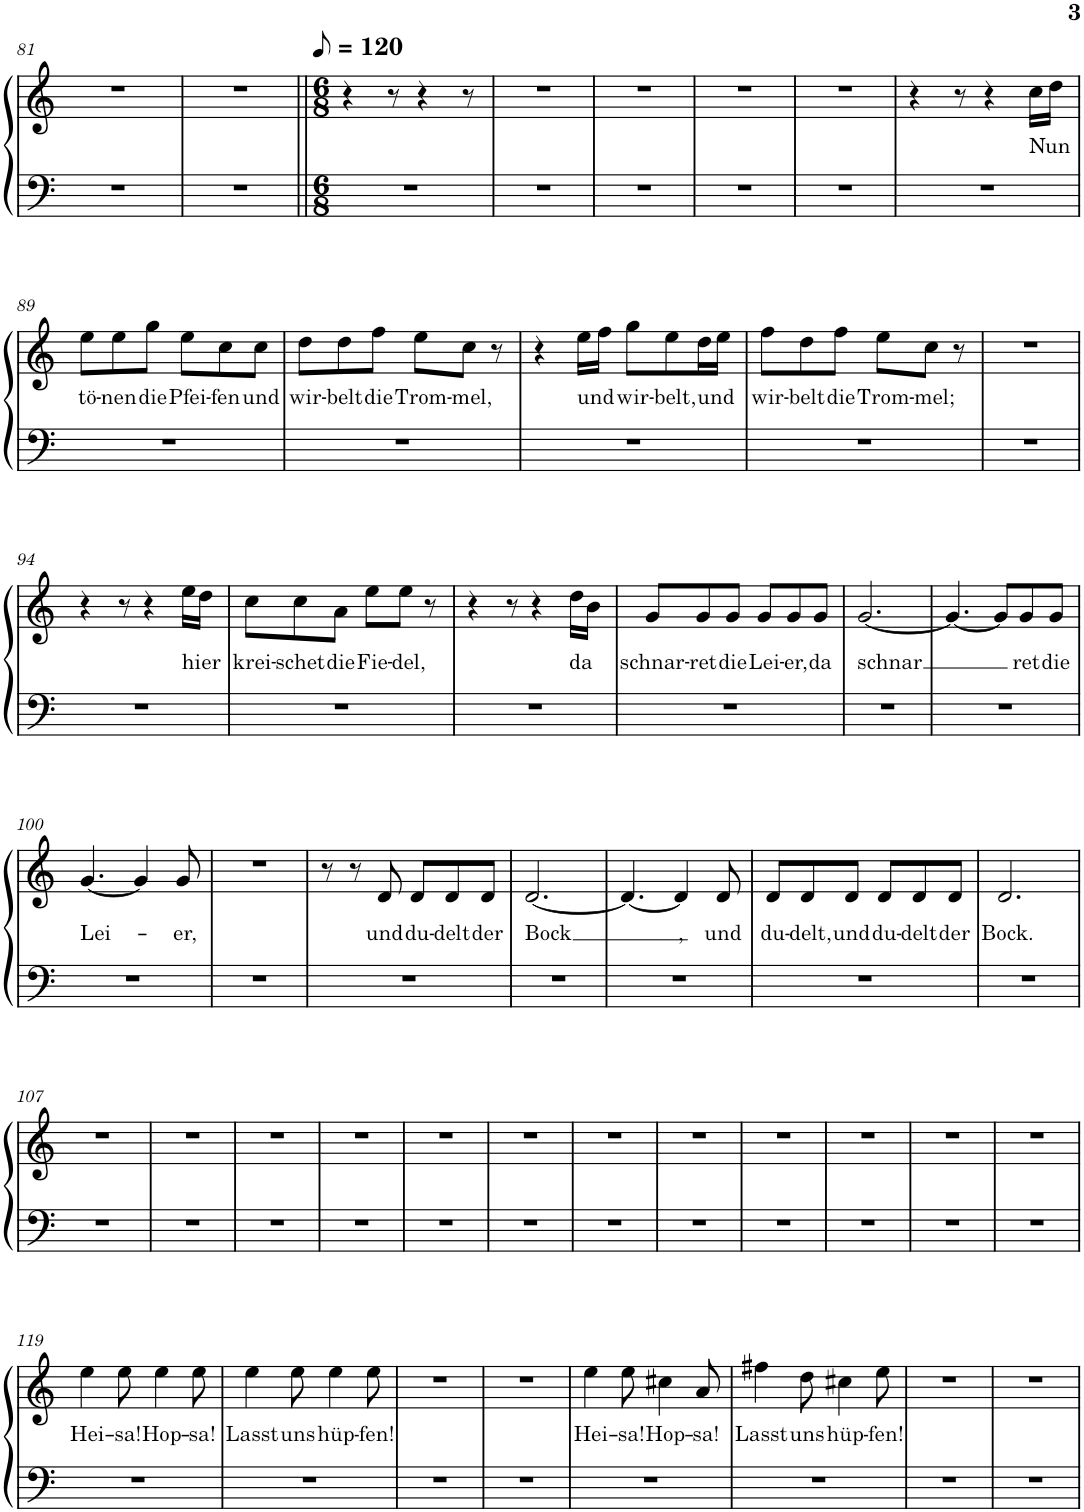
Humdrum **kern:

**kern	**kern	**text
*part1	*part1	*part1
*staff2	*staff1	*staff1
*I"Piano	*	*
*I'Pno.	*	*
!!LO:PB:g=z
*clefF4	*clefG2	*
*k[]	*k[]	*
*M4/4	*M4/4	*
*met(c)	*met(c)	*
=81	=81	=81
1r	1r	.
=82	=82	=82
1r	1r	.
=83||	=83||	=83||
*M6/8	*M6/8	*
*	*MM60	*
2.r	4r	.
.	8r	.
.	4r	.
.	8r	.
=84	=84	=84
2.r	2.r	.
=85	=85	=85
2.r	2.r	.
=86	=86	=86
2.r	2.r	.
=87	=87	=87
2.r	2.r	.
=88	=88	=88
2.r	4r	.
.	8r	.
.	4r	.
!	!	!LO:LY:b
.	16cc\LL	Nun
.	16dd\JJ	.
!!LO:LB:g=z
=89	=89	=89
!	!	!LO:LY:b
2.r	8ee\L	tö-
!	!	!LO:LY:b
.	8ee\	-nen
!	!	!LO:LY:b
.	8gg\J	die
!	!	!LO:LY:b
.	8ee\L	Pfei-
!	!	!LO:LY:b
.	8cc\	-fen
!	!	!LO:LY:b
.	8cc\J	und
=90	=90	=90
!	!	!LO:LY:b
2.r	8dd\L	wir-
!	!	!LO:LY:b
.	8dd\	-belt
!	!	!LO:LY:b
.	8ff\J	die
!	!	!LO:LY:b
.	8ee\L	Trom-
!	!	!LO:LY:b
.	8cc\J	-mel,
.	8r	.
=91	=91	=91
2.r	4r	.
!	!	!LO:LY:b
.	16ee\LL	und
.	16ff\JJ	.
!	!	!LO:LY:b
.	8gg\L	wir-
!	!	!LO:LY:b
.	8ee\	-belt,
!	!	!LO:LY:b
.	16dd\L	und
.	16ee\JJ	.
=92	=92	=92
!	!	!LO:LY:b
2.r	8ff\L	wir-
!	!	!LO:LY:b
.	8dd\	-belt
!	!	!LO:LY:b
.	8ff\J	die
!	!	!LO:LY:b
.	8ee\L	Trom-
!	!	!LO:LY:b
.	8cc\J	-mel;
.	8r	.
=93	=93	=93
2.r	2.r	.
!!LO:LB:g=z
=94	=94	=94
2.r	4r	.
.	8r	.
.	4r	.
!	!	!LO:LY:b
.	16ee\LL	hier
.	16dd\JJ	.
=95	=95	=95
!	!	!LO:LY:b
2.r	8cc\L	krei-
!	!	!LO:LY:b
.	8cc\	-schet
!	!	!LO:LY:b
.	8a\J	die
!	!	!LO:LY:b
.	8ee\L	Fie-
!	!	!LO:LY:b
.	8ee\J	-del,
.	8r	.
=96	=96	=96
2.r	4r	.
.	8r	.
.	4r	.
!	!	!LO:LY:b
.	16dd\LL	da
.	16b\JJ	.
=97	=97	=97
!	!	!LO:LY:b
2.r	8g/L	schnar-
!	!	!LO:LY:b
.	8g/	-ret
!	!	!LO:LY:b
.	8g/J	die
!	!	!LO:LY:b
.	8g/L	Lei-
!	!	!LO:LY:b
.	8g/	-er,
!	!	!LO:LY:b
.	8g/J	da
=98	=98	=98
!	!	!LO:LY:b
2.r	[2.g/	schnar
=99	=99	=99
2.r	4.g/_	.
.	8g/L]	.
!	!	!LO:LY:b
.	8g/	ret
!	!	!LO:LY:b
.	8g/J	die
!!LO:LB:g=z
=100	=100	=100
!	!	!LO:LY:b
2.r	[4.g/	Lei-
.	4g/]	.
!	!	!LO:LY:b
.	8g/	-er,
=101	=101	=101
2.r	2.r	.
=102	=102	=102
2.r	8r	.
.	8r	.
!	!	!LO:LY:b
.	8d/	und
!	!	!LO:LY:b
.	8d/L	du-
!	!	!LO:LY:b
.	8d/	-delt
!	!	!LO:LY:b
.	8d/J	der
=103	=103	=103
!	!	!LO:LY:b
2.r	[2.d/	Bock
=104	=104	=104
2.r	4.d/_	.
!	!	!LO:LY:b
.	4d/]	,
!	!	!LO:LY:b
.	8d/	und
=105	=105	=105
!	!	!LO:LY:b
2.r	8d/L	du-
!	!	!LO:LY:b
.	8d/	-delt,
!	!	!LO:LY:b
.	8d/J	und
!	!	!LO:LY:b
.	8d/L	du-
!	!	!LO:LY:b
.	8d/	-delt
!	!	!LO:LY:b
.	8d/J	der
=106	=106	=106
!	!	!LO:LY:b
2.r	2.d/	Bock.
!!LO:LB:g=z
=107	=107	=107
2.r	2.r	.
=108	=108	=108
2.r	2.r	.
=109	=109	=109
2.r	2.r	.
=110	=110	=110
2.r	2.r	.
=111	=111	=111
2.r	2.r	.
=112	=112	=112
2.r	2.r	.
=113	=113	=113
2.r	2.r	.
=114	=114	=114
2.r	2.r	.
=115	=115	=115
2.r	2.r	.
=116	=116	=116
2.r	2.r	.
=117	=117	=117
2.r	2.r	.
=118	=118	=118
2.r	2.r	.
!!LO:LB:g=z
=119	=119	=119
!	!	!LO:LY:b
2.r	4ee\	Hei-
!	!	!LO:LY:b
.	8ee\	-sa!
!	!	!LO:LY:b
.	4ee\	Hop-
!	!	!LO:LY:b
.	8ee\	-sa!
=120	=120	=120
!	!	!LO:LY:b
2.r	4ee\	Lasst
!	!	!LO:LY:b
.	8ee\	uns
!	!	!LO:LY:b
.	4ee\	hüp-
!	!	!LO:LY:b
.	8ee\	-fen!
=121	=121	=121
2.r	2.r	.
=122	=122	=122
2.r	2.r	.
=123	=123	=123
!	!	!LO:LY:b
2.r	4ee\	Hei-
!	!	!LO:LY:b
.	8ee\	-sa!
!	!	!LO:LY:b
.	4cc#X\	Hop-
!	!	!LO:LY:b
.	8a/	-sa!
=124	=124	=124
!	!	!LO:LY:b
2.r	4ff#X\	Lasst
!	!	!LO:LY:b
.	8dd\	uns
!	!	!LO:LY:b
.	4cc#X\	hüp-
!	!	!LO:LY:b
.	8ee\	-fen!
=125	=125	=125
2.r	2.r	.
=126	=126	=126
2.r	2.r	.
=	=	=
*-	*-	*-
